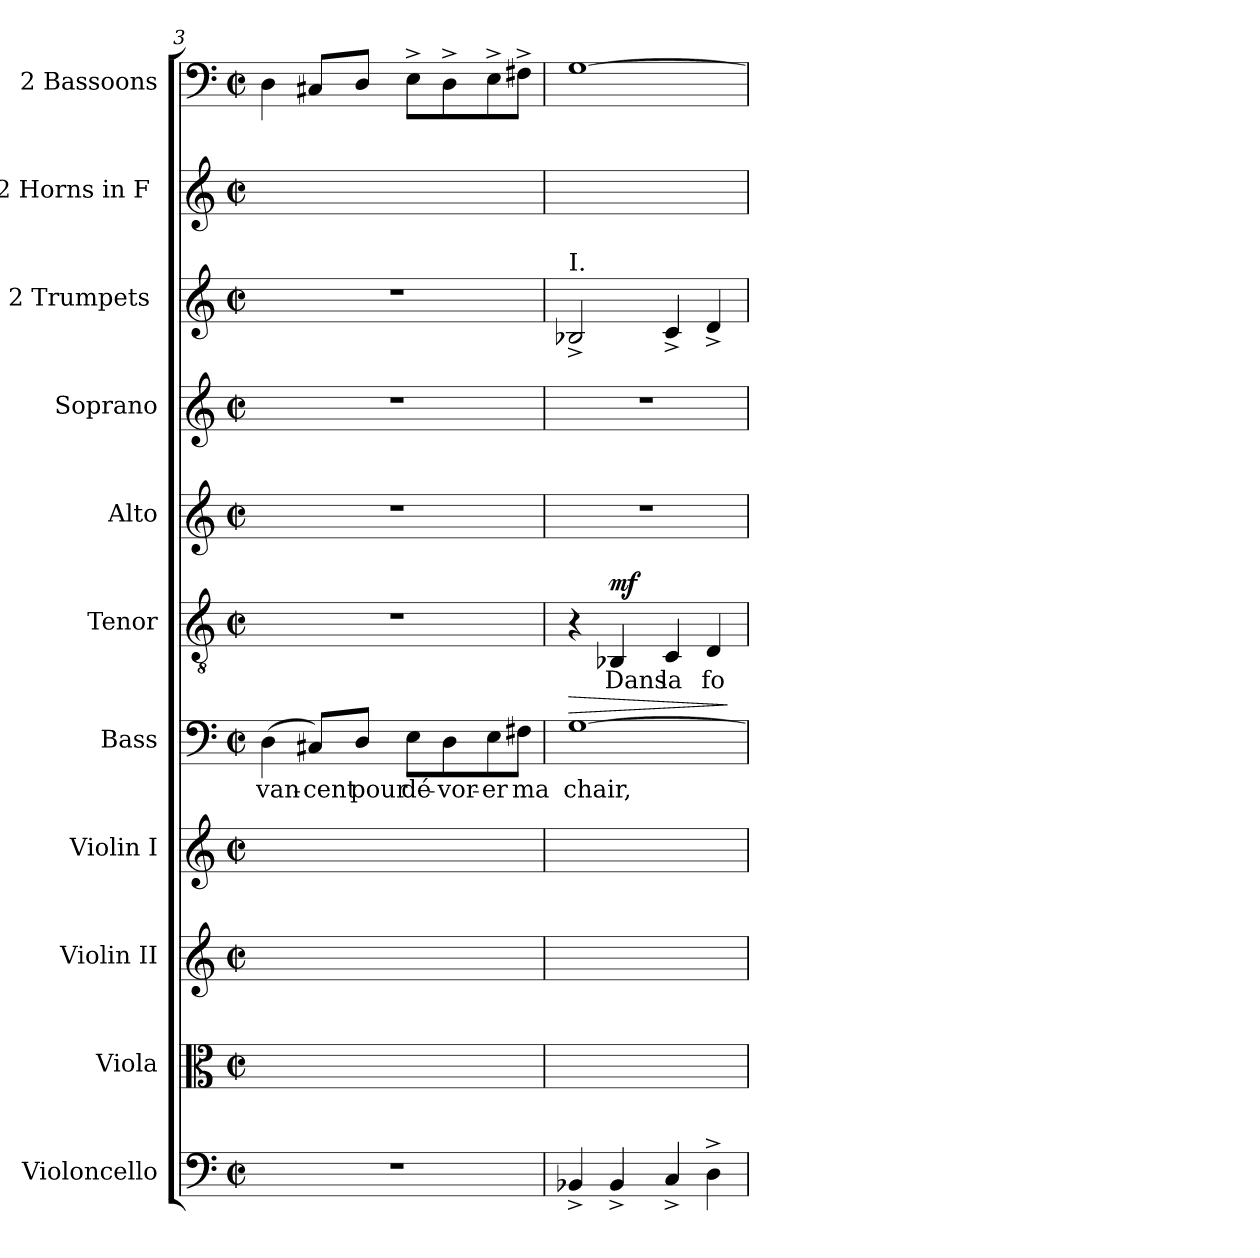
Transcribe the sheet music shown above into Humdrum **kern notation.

**kern	**kern	**kern	**kern	**kern	**text	**dynam	**kern	**text	**dynam	**kern	**kern	**kern	**kern	**kern
*part11	*part10	*part9	*part8	*part7	*part7	*part7	*part6	*part6	*part6	*part5	*part4	*part3	*part2	*part1
*staff11	*staff10	*staff9	*staff8	*staff7	*staff7	*staff7	*staff6	*staff6	*staff6	*staff5	*staff4	*staff3	*staff2	*staff1
*I"Violoncello	*I"Viola	*I"Violin II	*I"Violin I	*I"Bass	*	*	*I"Tenor	*	*	*I"Alto	*I"Soprano	*I"2 Trumpets [C]	*I"2 Horns in F [C]	*I"2 Bassoons
*I'Vc.	*I'Vla.	*I'Vln. II	*I'Vln. I	*I'B.	*	*	*I'T.	*	*	*I'A.	*I'S.	*I'Tpt.	*I'Hn.	*I'Bsn.
*clefF4	*clefC3	*clefG2	*clefG2	*clefF4	*	*	*clefGv2	*	*	*clefG2	*clefG2	*clefG2	*clefG2	*clefF4
*	*	*	*	*	*	*	*ITrd7c12	*	*	*	*	*	*	*
*k[]	*k[]	*k[]	*k[]	*k[]	*	*	*k[]	*	*	*k[]	*k[]	*k[]	*k[]	*k[]
*C:	*C:	*C:	*C:	*C:	*	*	*C:	*	*	*C:	*C:	*C:	*C:	*C:
*M2/2	*M2/2	*M2/2	*M2/2	*M2/2	*	*	*M2/2	*	*	*M2/2	*M2/2	*M2/2	*M2/2	*M2/2
*met(c|)	*met(c|)	*met(c|)	*met(c|)	*met(c|)	*	*	*met(c|)	*	*	*met(c|)	*met(c|)	*met(c|)	*met(c|)	*met(c|)
=3	=3	=3	=3	=3	=3	=3	=3	=3	=3	=3	=3	=3	=3	=3
1r	4ryy	4ryy	1ryy	(4D	-van-	.	1r	.	.	1r	1r	1r	4ryy	4D
.	8ryy	8ryy	.	8C#XL)	-cent	.	.	.	.	.	.	.	8ryy	8C#XL
.	8ryy	8ryy	.	8DJ	pour	.	.	.	.	.	.	.	8ryy	8DJ
.	4ryy	4ryy	.	8EL	dé-	.	.	.	.	.	.	.	4ryy	8E^L
.	.	.	.	8D	-vor-	.	.	.	.	.	.	.	.	8D^
.	4ryy	4ryy	.	8E	-er	.	.	.	.	.	.	.	4ryy	8E^
.	.	.	.	8F#XJ	ma	.	.	.	.	.	.	.	.	8F#X^J
=4	=4	=4	=4	=4	=4	=4	=4	=4	=4	=4	=4	=4	=4	=4
!	!	!	!	!	!	!	!	!	!	!	!	!LO:TX:a:t=I.	!	!
!	!	!	!	!	!	!LO:HP:a	!	!	!	!	!	!	!	!
4BB-X^	4ryy	4ryy	1ryy	[1G	chair,	>	4r	.	.	1r	1r	2B-X^	4ryy	[1G
!	!	!	!	!	!	!	!	!	!LO:DY:a	!	!	!	!	!
4BB-^	8ryy	8ryy	.	.	.	.	4BBB-X	Dans	mf	.	.	.	8ryy	.
.	8ryy	8ryy	.	.	.	.	.	.	.	.	.	.	8ryy	.
4C^	4ryy	4ryy	.	.	.	.	4CC	la	.	.	.	4c^	4ryy	.
4D^	4ryy	4ryy	.	.	.	.	4DD	fo	.	.	.	4d^	4ryy	.
.	.	.	.	.	.	]	.	.	.	.	.	.	.	.
=	=	=	=	=	=	=	=	=	=	=	=	=	=	=
*-	*-	*-	*-	*-	*-	*-	*-	*-	*-	*-	*-	*-	*-	*-
